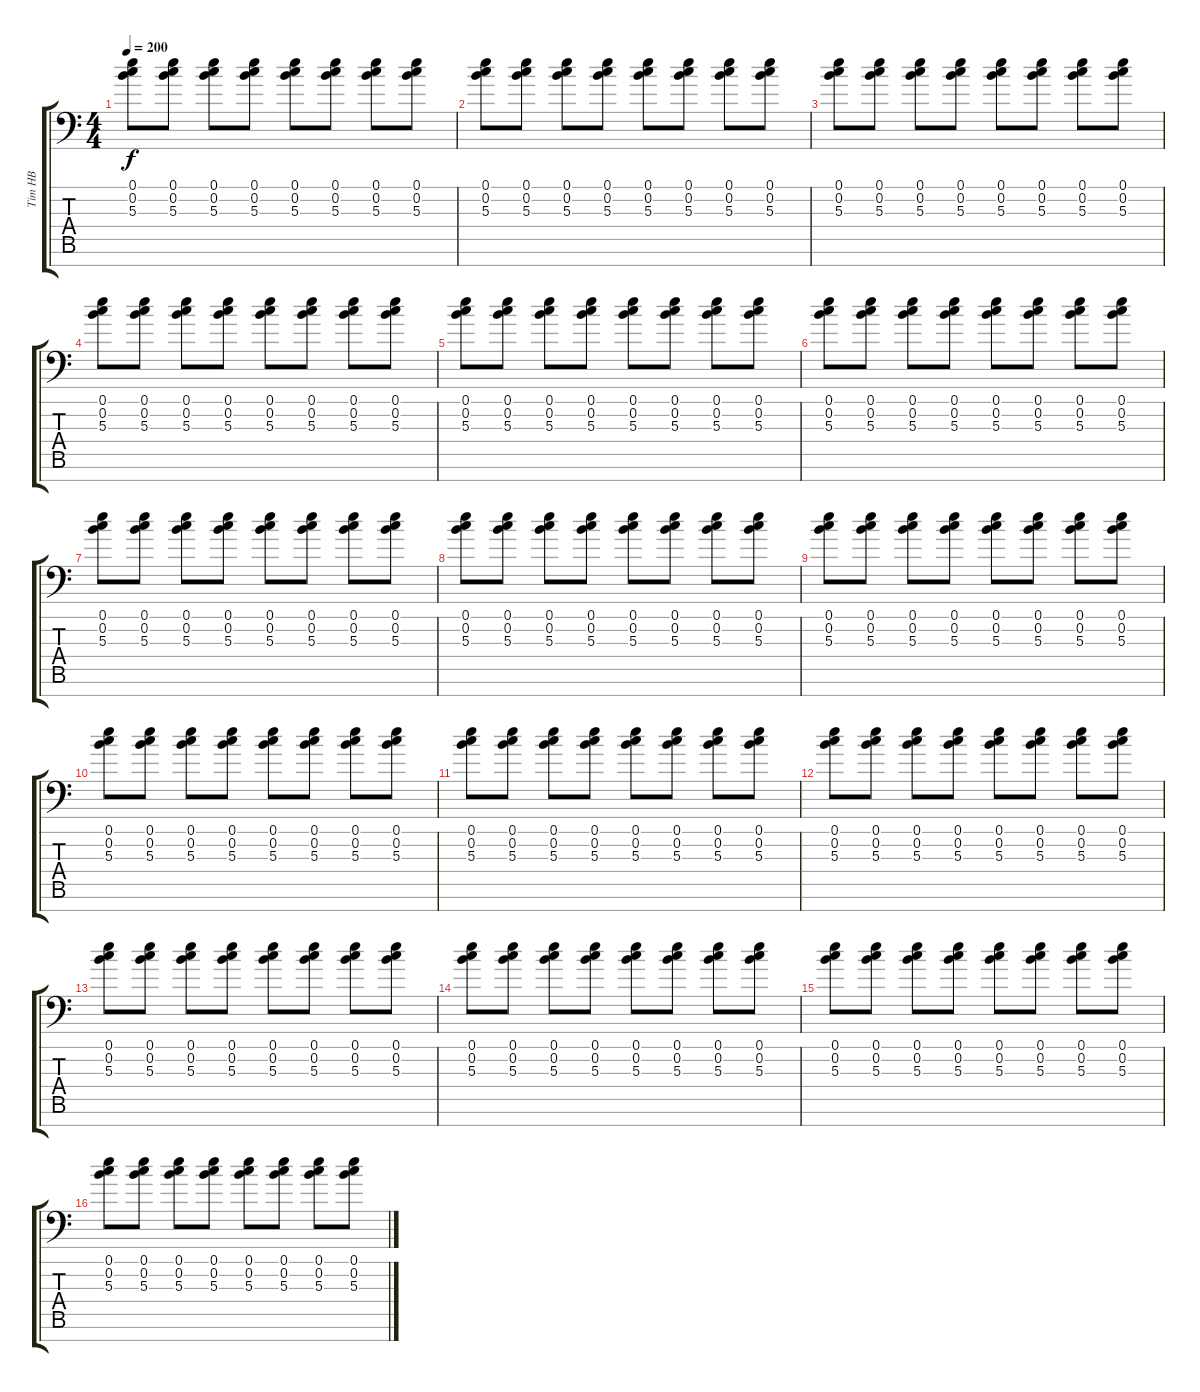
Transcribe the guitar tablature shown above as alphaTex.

\track ("Tim HB" "Tim HB") {instrument distortionguitar}
\staff {score tabs}
\tuning (E4 B3 G3 D3 A2 E2 A1) {hide}
\ts (4 4)
\tempo 200
\clef f4
\ks c
(0.1 0.2 5.3).8{dy f} (0.1 0.2 5.3).8 (0.1 0.2 5.3).8 (0.1 0.2 5.3).8 (0.1 0.2 5.3).8 (0.1 0.2 5.3).8 (0.1 0.2 5.3).8 (0.1 0.2 5.3).8 |
(0.1 0.2 5.3).8 (0.1 0.2 5.3).8 (0.1 0.2 5.3).8 (0.1 0.2 5.3).8 (0.1 0.2 5.3).8 (0.1 0.2 5.3).8 (0.1 0.2 5.3).8 (0.1 0.2 5.3).8 |
(0.1 0.2 5.3).8 (0.1 0.2 5.3).8 (0.1 0.2 5.3).8 (0.1 0.2 5.3).8 (0.1 0.2 5.3).8 (0.1 0.2 5.3).8 (0.1 0.2 5.3).8 (0.1 0.2 5.3).8 |
(0.1 0.2 5.3).8 (0.1 0.2 5.3).8 (0.1 0.2 5.3).8 (0.1 0.2 5.3).8 (0.1 0.2 5.3).8 (0.1 0.2 5.3).8 (0.1 0.2 5.3).8 (0.1 0.2 5.3).8 |
(0.1 0.2 5.3).8 (0.1 0.2 5.3).8 (0.1 0.2 5.3).8 (0.1 0.2 5.3).8 (0.1 0.2 5.3).8 (0.1 0.2 5.3).8 (0.1 0.2 5.3).8 (0.1 0.2 5.3).8 |
(0.1 0.2 5.3).8 (0.1 0.2 5.3).8 (0.1 0.2 5.3).8 (0.1 0.2 5.3).8 (0.1 0.2 5.3).8 (0.1 0.2 5.3).8 (0.1 0.2 5.3).8 (0.1 0.2 5.3).8 |
(0.1 0.2 5.3).8 (0.1 0.2 5.3).8 (0.1 0.2 5.3).8 (0.1 0.2 5.3).8 (0.1 0.2 5.3).8 (0.1 0.2 5.3).8 (0.1 0.2 5.3).8 (0.1 0.2 5.3).8 |
(0.1 0.2 5.3).8 (0.1 0.2 5.3).8 (0.1 0.2 5.3).8 (0.1 0.2 5.3).8 (0.1 0.2 5.3).8 (0.1 0.2 5.3).8 (0.1 0.2 5.3).8 (0.1 0.2 5.3).8 |
(0.1 0.2 5.3).8 (0.1 0.2 5.3).8 (0.1 0.2 5.3).8 (0.1 0.2 5.3).8 (0.1 0.2 5.3).8 (0.1 0.2 5.3).8 (0.1 0.2 5.3).8 (0.1 0.2 5.3).8 |
(0.1 0.2 5.3).8 (0.1 0.2 5.3).8 (0.1 0.2 5.3).8 (0.1 0.2 5.3).8 (0.1 0.2 5.3).8 (0.1 0.2 5.3).8 (0.1 0.2 5.3).8 (0.1 0.2 5.3).8 |
(0.1 0.2 5.3).8 (0.1 0.2 5.3).8 (0.1 0.2 5.3).8 (0.1 0.2 5.3).8 (0.1 0.2 5.3).8 (0.1 0.2 5.3).8 (0.1 0.2 5.3).8 (0.1 0.2 5.3).8 |
(0.1 0.2 5.3).8 (0.1 0.2 5.3).8 (0.1 0.2 5.3).8 (0.1 0.2 5.3).8 (0.1 0.2 5.3).8 (0.1 0.2 5.3).8 (0.1 0.2 5.3).8 (0.1 0.2 5.3).8 |
(0.1 0.2 5.3).8 (0.1 0.2 5.3).8 (0.1 0.2 5.3).8 (0.1 0.2 5.3).8 (0.1 0.2 5.3).8 (0.1 0.2 5.3).8 (0.1 0.2 5.3).8 (0.1 0.2 5.3).8 |
(0.1 0.2 5.3).8 (0.1 0.2 5.3).8 (0.1 0.2 5.3).8 (0.1 0.2 5.3).8 (0.1 0.2 5.3).8 (0.1 0.2 5.3).8 (0.1 0.2 5.3).8 (0.1 0.2 5.3).8 |
(0.1 0.2 5.3).8 (0.1 0.2 5.3).8 (0.1 0.2 5.3).8 (0.1 0.2 5.3).8 (0.1 0.2 5.3).8 (0.1 0.2 5.3).8 (0.1 0.2 5.3).8 (0.1 0.2 5.3).8 |
(0.1 0.2 5.3).8 (0.1 0.2 5.3).8 (0.1 0.2 5.3).8 (0.1 0.2 5.3).8 (0.1 0.2 5.3).8 (0.1 0.2 5.3).8 (0.1 0.2 5.3).8 (0.1 0.2 5.3).8
